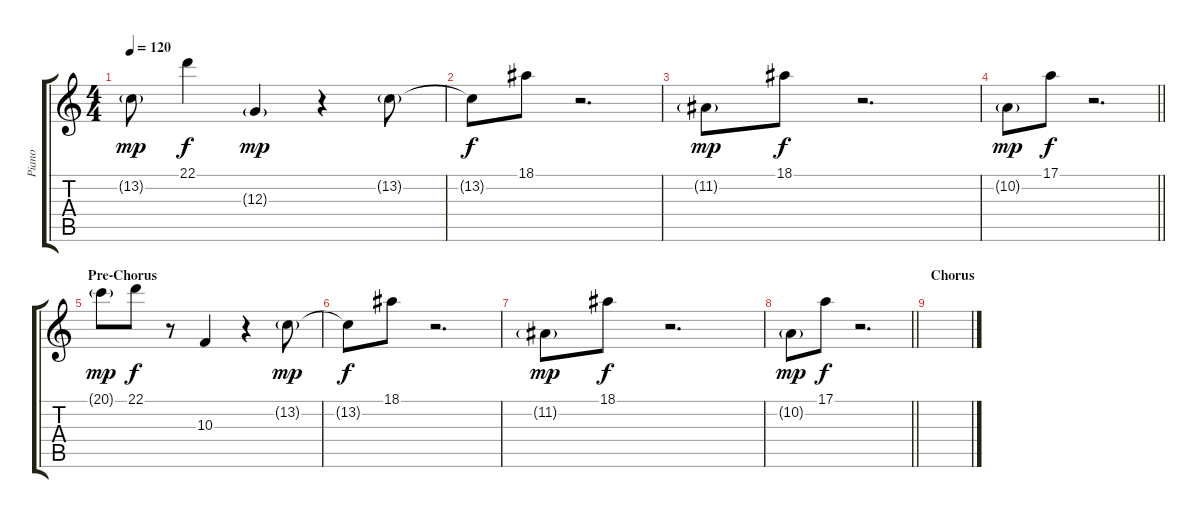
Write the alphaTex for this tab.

\track ("Piano" "Piano") {instrument acousticgrandpiano}
\staff {score tabs}
\tuning (E4 B3 G3 D3 A2 E2) {hide}
\ts (4 4)
\tempo 120
\clef g2
\ks c
13.2{g}.8{dy mp} 22.1.4{dy f} 12.3{g}.4{dy mp} r.4 13.2{g}.8 |
13.2{t}.8{dy f} 18.1.8 r.2{d} |
11.2{g}.8{dy mp} 18.1.8{dy f} r.2{d} |
\barLineRight lightlight
10.2{g}.8{dy mp} 17.1.8{dy f} r.2{d} |
\section ("" "Pre-Chorus")
20.1{g}.8{dy mp} 22.1.8{dy f} r.8 10.3.4 r.4 13.2{g}.8{dy mp} |
13.2{t}.8{dy f} 18.1.8 r.2{d} |
11.2{g}.8{dy mp} 18.1.8{dy f} r.2{d} |
\barLineRight lightlight
10.2{g}.8{dy mp} 17.1.8{dy f} r.2{d} |
\section ("" "Chorus")
